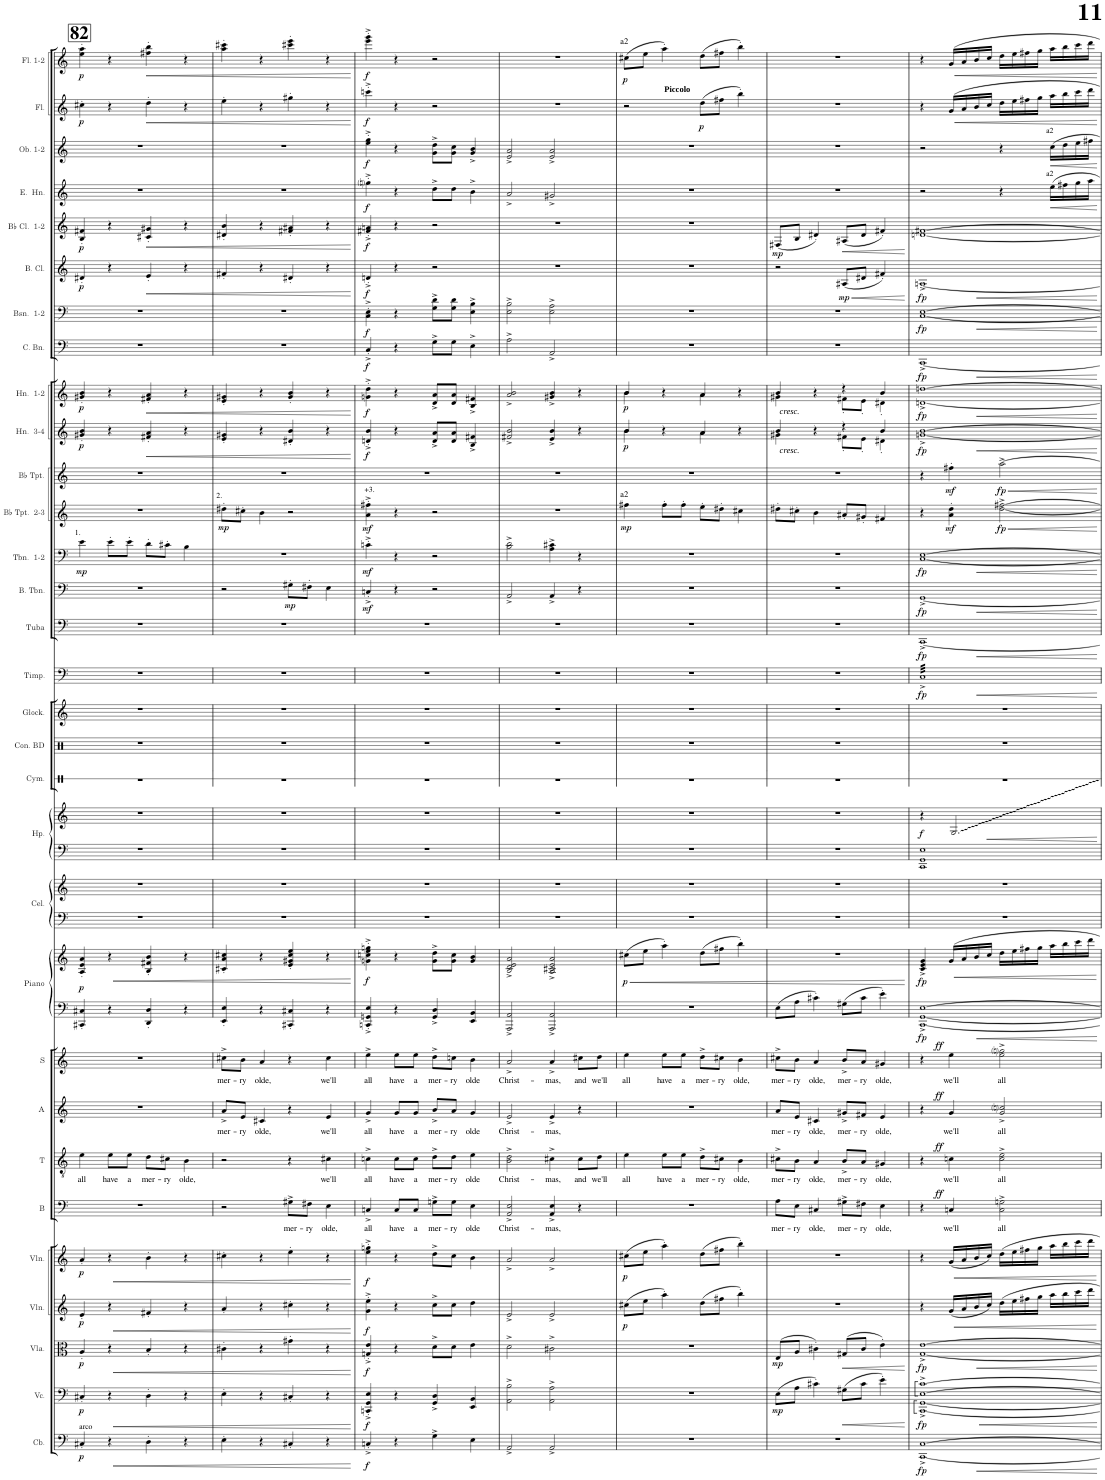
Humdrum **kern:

**kern	**dynam	**kern	**dynam	**kern	**dynam	**kern	**dynam	**kern	**dynam	**kern	**text	**dynam	**kern	**text	**dynam	**kern	**text	**dynam	**kern	**text	**dynam	**kern	**kern	**dynam	**kern	**kern	**kern	**kern	**dynam	**kern	**kern	**kern	**kern	**dynam	**kern	**dynam	**kern	**dynam	**kern	**dynam	**kern	**dynam	**kern	**dynam	**kern	**dynam	**kern	**dynam	**kern	**dynam	**kern	**dynam	**kern	**dynam	**kern	**dynam	**kern	**dynam	**kern	**dynam	**kern	**dynam	**kern	**dynam
*part31	*part31	*part30	*part30	*part29	*part29	*part28	*part28	*part27	*part27	*part26	*part26	*part26	*part25	*part25	*part25	*part24	*part24	*part24	*part23	*part23	*part23	*part22	*part22	*part22	*part21	*part21	*part20	*part20	*part20	*part19	*part18	*part17	*part16	*part16	*part15	*part15	*part14	*part14	*part13	*part13	*part12	*part12	*part11	*part11	*part10	*part10	*part9	*part9	*part8	*part8	*part7	*part7	*part6	*part6	*part5	*part5	*part4	*part4	*part3	*part3	*part2	*part2	*part1	*part1
*staff34	*staff34	*staff33	*staff33	*staff32	*staff32	*staff31	*staff31	*staff30	*staff30	*staff29	*staff29	*staff29	*staff28	*staff28	*staff28	*staff27	*staff27	*staff27	*staff26	*staff26	*staff26	*staff25	*staff24	*staff24/25	*staff23	*staff22	*staff21	*staff20	*staff20/21	*staff19	*staff18	*staff17	*staff16	*staff16	*staff15	*staff15	*staff14	*staff14	*staff13	*staff13	*staff12	*staff12	*staff11	*staff11	*staff10	*staff10	*staff9	*staff9	*staff8	*staff8	*staff7	*staff7	*staff6	*staff6	*staff5	*staff5	*staff4	*staff4	*staff3	*staff3	*staff2	*staff2	*staff1	*staff1
*I"Contrabass	*	*I"Violoncello	*	*I"Viola	*	*I"Violin	*	*I"Violin	*	*I"Bass	*	*	*I"Tenor	*	*	*I"Alto	*	*	*I"Soprano	*	*	*I"Piano	*	*	*I"Celesta	*	*I"Harp	*	*	*I"Percussion	*I"Percussion	*I"Percussion	*I"Timpani	*	*I"Tuba	*	*I"Bass Trombone	*	*I"Trombone 1-2	*	*I"Trumpet in Bb 2-3	*	*I"Trumpet in Bb	*	*I"Horn in F 3-4	*	*I"Horn in F 1-2	*	*I"Contrabassoon	*	*I"Bassoon 1-2	*	*I"Bass Clarinet	*	*I"Clarinet in Bb 1-2	*	*I"English Horn	*	*I"Oboe 1-2	*	*I"Flute 3-Picc.	*	*I"Flute 1-2	*
*I'Cb.	*	*I'Vc.	*	*I'Vla.	*	*I'Vln.	*	*I'Vln.	*	*I'B	*	*	*I'T	*	*	*I'A	*	*	*I'S	*	*	*I'Piano	*	*	*I'Cel.	*	*I'Hp.	*	*	*I'Perc.	*I'Perc.	*I'Perc.	*I'Timp.	*	*I'Tuba	*	*I'B. Tbn.	*	*I'Tbn.  1-2	*	*	*	*	*	*I'Hn.  3-4	*	*I'Hn.  1-2	*	*I'C. Bn.	*	*I'Bsn.  1-2	*	*I'B. Cl.	*	*	*	*I'E.  Hn.	*	*I'Ob. 1-2	*	*I'Picc.	*	*I'Fl. 1-2	*
!!LO:PB:g=z
*clefF4	*	*clefF4	*	*clefC3	*	*clefG2	*	*clefG2	*	*clefF4	*	*	*clefGv2	*	*	*clefG2	*	*	*clefG2	*	*	*clefF4	*clefG2	*	*clefF4	*clefG2	*clefF4	*clefG2	*	*clefX	*clefX	*clefG2	*clefF4	*	*clefF4	*	*clefF4	*	*clefF4	*	*clefG2	*	*clefG2	*	*clefG2	*	*clefG2	*	*clefF4	*	*clefF4	*	*clefG2	*	*clefG2	*	*clefG2	*	*clefG2	*	*clefG2	*	*clefG2	*
*Trd7c12	*	*	*	*	*	*	*	*	*	*	*	*	*	*	*	*	*	*	*	*	*	*	*	*	*Trd-7c-12	*Trd-7c-12	*	*	*	*	*	*Trd-14c-24	*	*	*	*	*	*	*	*	*Trd1c2	*	*Trd1c2	*	*Trd4c7	*	*Trd4c7	*	*Trd7c12	*	*	*	*Trd8c14	*	*Trd1c2	*	*Trd4c7	*	*	*	*Trd-7c-12	*	*	*
*k[]	*	*k[]	*	*k[]	*	*k[]	*	*k[]	*	*k[]	*	*	*k[]	*	*	*k[]	*	*	*k[]	*	*	*k[]	*k[]	*	*k[]	*k[]	*k[]	*k[]	*	*k[]	*k[]	*k[]	*k[]	*	*k[]	*	*k[]	*	*k[]	*	*k[]	*	*k[]	*	*k[]	*	*k[]	*	*k[]	*	*k[]	*	*k[]	*	*k[]	*	*k[]	*	*k[]	*	*k[]	*	*k[]	*
*M2/2	*	*M2/2	*	*M2/2	*	*M2/2	*	*M2/2	*	*M2/2	*	*	*M2/2	*	*	*M2/2	*	*	*M2/2	*	*	*M2/2	*M2/2	*	*M2/2	*M2/2	*M2/2	*M2/2	*	*M2/2	*M2/2	*M2/2	*M2/2	*	*M2/2	*	*M2/2	*	*M2/2	*	*M2/2	*	*M2/2	*	*M2/2	*	*M2/2	*	*M2/2	*	*M2/2	*	*M2/2	*	*M2/2	*	*M2/2	*	*M2/2	*	*M2/2	*	*M2/2	*
!!LO:REH:place=s1:a:B:cj:fs=24:t=82
=82	=82	=82	=82	=82	=82	=82	=82	=82	=82	=82	=82	=82	=82	=82	=82	=82	=82	=82	=82	=82	=82	=82	=82	=82	=82	=82	=82	=82	=82	=82	=82	=82	=82	=82	=82	=82	=82	=82	=82	=82	=82	=82	=82	=82	=82	=82	=82	=82	=82	=82	=82	=82	=82	=82	=82	=82	=82	=82	=82	=82	=82	=82	=82	=82
!	!	!	!	!	!	!	!	!	!	!	!	!	!	!	!	!	!	!	!	!	!	!	!	!	!	!	!	!	!	!	!	!	!	!	!	!	!	!	!LO:TX:a:t=1.	!	!	!	!	!	!	!	!	!	!	!	!	!	!	!	!	!	!	!	!	!	!	!	!	!
!LO:TX:a:t=arco	!	!	!	!	!	!	!	!	!	!	!	!	!	!	!	!	!	!	!	!	!	!	!	!	!	!	!	!	!	!	!	!	!	!	!	!	!	!	!	!	!	!	!	!	!	!	!	!	!	!	!	!	!	!	!	!	!	!	!	!	!	!	!	!
!	!LO:DY:b	!	!LO:DY:b	!	!LO:DY:b	!	!LO:DY:b	!	!LO:DY:b	!	!	!	!	!LO:LY:b	!	!	!	!	!	!	!	!	!	!LO:DY:b	!	!	!	!	!	!	!	!	!	!	!	!	!	!	!	!LO:DY:b	!	!	!	!	!	!LO:DY:b	!	!LO:DY:b	!	!	!	!	!	!LO:DY:b	!	!LO:DY:b	!	!	!	!	!	!LO:DY:b	!	!LO:DY:b
4C#X'/	p	4C#X'/	p	4A'/	p	4e'/	p	4a'/	p	1r	.	.	4e\	all	.	1r	.	.	1r	.	.	4CC#X/' 4C#X/'	4A/' 4e/' 4a/'	p	1r	1r	1r	1r	.	1r	1r	1r	1r	.	1r	.	1r	.	4e\	mp	1r	.	1r	.	4g#X/' 4b/'	p	4g#X/' 4b/'	p	1r	.	1r	.	4d#X'/	p	4B/' 4f#X/'	p	1r	.	1r	.	4cc#X'\	p	4ee\' 4aa\'	p
!	!LO:HP:b	!	!LO:HP:b	!	!LO:HP:b	!	!LO:HP:b	!	!LO:HP:b	!	!	!	!	!LO:LY:b	!	!	!	!	!	!	!	!	!	!LO:HP:b	!	!	!	!	!	!	!	!	!	!	!	!	!	!	!	!	!	!	!	!	!	!	!	!	!	!	!	!	!	!	!	!	!	!	!	!	!	!	!	!
4r	<	4r	<	4r	<	4r	<	4r	<	.	.	.	8e\L	have	.	.	.	.	.	.	.	4r	4r	<	.	.	.	.	.	.	.	.	.	.	.	.	.	.	8e'\L	.	.	.	.	.	4r	.	4r	.	.	.	.	.	4r	.	4r	.	.	.	.	.	4r	.	4r	.
!	!	!	!	!	!	!	!	!	!	!	!	!	!	!LO:LY:b	!	!	!	!	!	!	!	!	!	!	!	!	!	!	!	!	!	!	!	!	!	!	!	!	!	!	!	!	!	!	!	!	!	!	!	!	!	!	!	!	!	!	!	!	!	!	!	!	!	!
.	.	.	.	.	.	.	.	.	.	.	.	.	8e\J	a	.	.	.	.	.	.	.	.	.	.	.	.	.	.	.	.	.	.	.	.	.	.	.	.	8e'\J	.	.	.	.	.	.	.	.	.	.	.	.	.	.	.	.	.	.	.	.	.	.	.	.	.
!	!	!	!	!	!	!	!	!	!	!	!	!	!	!LO:LY:b	!	!	!	!	!	!	!	!	!	!	!	!	!	!	!	!	!	!	!	!	!	!	!	!	!	!	!	!	!	!	!	!LO:HP:b	!	!LO:HP:b	!	!	!	!	!	!LO:HP:b	!	!LO:HP:b	!	!	!	!	!	!LO:HP:b	!	!LO:HP:b
4D'\	.	4D'\	.	4B'/	.	4f#X'/	.	4b'\	.	.	.	.	8d\L	mer-	.	.	.	.	.	.	.	4DD/' 4D/'	4B/' 4f#X/' 4b/'	.	.	.	.	.	.	.	.	.	.	.	.	.	.	.	8d'\L	.	.	.	.	.	4f#X/' 4a/'	<	4f#X/' 4a/'	<	.	.	.	.	4e'/	<	4c#X/' 4g#X/'	<	.	.	.	.	4dd'\	<	4ff#X\' 4bb\'	<
!	!	!	!	!	!	!	!	!	!	!	!	!	!	!LO:LY:b	!	!	!	!	!	!	!	!	!	!	!	!	!	!	!	!	!	!	!	!	!	!	!	!	!	!	!	!	!	!	!	!	!	!	!	!	!	!	!	!	!	!	!	!	!	!	!	!	!	!
.	.	.	.	.	.	.	.	.	.	.	.	.	8c#X\J	-ry	.	.	.	.	.	.	.	.	.	.	.	.	.	.	.	.	.	.	.	.	.	.	.	.	8c#X'\J	.	.	.	.	.	.	.	.	.	.	.	.	.	.	.	.	.	.	.	.	.	.	.	.	.
!	!	!	!	!	!	!	!	!	!	!	!	!	!	!LO:LY:b	!	!	!	!	!	!	!	!	!	!	!	!	!	!	!	!	!	!	!	!	!	!	!	!	!	!	!	!	!	!	!	!	!	!	!	!	!	!	!	!	!	!	!	!	!	!	!	!	!	!
4r	.	4r	.	4r	.	4r	.	4r	.	.	.	.	4B\	olde,	.	.	.	.	.	.	.	4r	4r	.	.	.	.	.	.	.	.	.	.	.	.	.	.	.	4B\	.	.	.	.	.	4r	.	4r	.	.	.	.	.	4r	.	4r	.	.	.	.	.	4r	.	4r	.
=83	=83	=83	=83	=83	=83	=83	=83	=83	=83	=83	=83	=83	=83	=83	=83	=83	=83	=83	=83	=83	=83	=83	=83	=83	=83	=83	=83	=83	=83	=83	=83	=83	=83	=83	=83	=83	=83	=83	=83	=83	=83	=83	=83	=83	=83	=83	=83	=83	=83	=83	=83	=83	=83	=83	=83	=83	=83	=83	=83	=83	=83	=83	=83	=83
!	!	!	!	!	!	!	!	!	!	!	!	!	!	!	!	!	!	!	!	!	!	!	!	!	!	!	!	!	!	!	!	!	!	!	!	!	!	!	!	!	!LO:TX:a:t=2.	!	!	!	!	!	!	!	!	!	!	!	!	!	!	!	!	!	!	!	!	!	!	!
!	!	!	!	!	!	!	!	!	!	!	!	!	!	!	!	!	!LO:LY:b	!	!	!LO:LY:b	!	!	!	!	!	!	!	!	!	!	!	!	!	!	!	!	!	!	!	!	!	!LO:DY:b	!	!	!	!	!	!	!	!	!	!	!	!	!	!	!	!	!	!	!	!	!	!
4E'\	.	4E'\	.	4c#X'\	.	4a'/	.	4cc#X'\	.	2r	.	.	2r	.	.	8a^/L	mer-	.	8cc#X^\L	mer-	.	4EE/' 4E/'	4c#X/' 4a/' 4cc#X/'	.	1r	1r	1r	1r	.	1r	1r	1r	1r	.	1r	.	2r	.	1r	.	8dd#X'\L	mp	1r	.	4e/' 4g#X/'	.	4e/' 4g#X/'	.	1r	.	1r	.	4f#X'/	.	4d#X/' 4b/'	.	1r	.	1r	.	4ee'\	.	4aa\' 4ccc#X\'	.
!	!	!	!	!	!	!	!	!	!	!	!	!	!	!	!	!	!LO:LY:b	!	!	!LO:LY:b	!	!	!	!	!	!	!	!	!	!	!	!	!	!	!	!	!	!	!	!	!	!	!	!	!	!	!	!	!	!	!	!	!	!	!	!	!	!	!	!	!	!	!	!
.	.	.	.	.	.	.	.	.	.	.	.	.	.	.	.	8e/J	-ry	.	8b\J	-ry	.	.	.	.	.	.	.	.	.	.	.	.	.	.	.	.	.	.	.	.	8cc#X'\J	.	.	.	.	.	.	.	.	.	.	.	.	.	.	.	.	.	.	.	.	.	.	.
!	!	!	!	!	!	!	!	!	!	!	!	!	!	!	!	!	!LO:LY:b	!	!	!LO:LY:b	!	!	!	!	!	!	!	!	!	!	!	!	!	!	!	!	!	!	!	!	!	!	!	!	!	!	!	!	!	!	!	!	!	!	!	!	!	!	!	!	!	!	!	!
4r	.	4r	.	4r	.	4r	.	4r	.	.	.	.	.	.	.	4c#X/	olde,	.	4a/	olde,	.	4r	4r	.	.	.	.	.	.	.	.	.	.	.	.	.	.	.	.	.	4b\	.	.	.	4r	.	4r	.	.	.	.	.	4r	.	4r	.	.	.	.	.	4r	.	4r	.
!	!	!	!	!	!	!	!	!	!	!	!LO:LY:b	!	!	!	!	!	!	!	!	!	!	!	!	!	!	!	!	!	!	!	!	!	!	!	!	!	!	!LO:DY:b	!	!	!	!	!	!	!	!	!	!	!	!	!	!	!	!	!	!	!	!	!	!	!	!	!	!
4C#X'/	.	4C#X'/	.	4g#X'\	.	4cc#X'\	.	4ee'\	.	8G#X^\L	mer-	.	4r	.	.	4r	.	.	4r	.	.	4CC#X/' 4C#X/'	4e/' 4g#X/' 4cc#/' 4ee/'	.	.	.	.	.	.	.	.	.	.	.	.	.	8G#X'\L	mp	.	.	2r	.	.	.	4d#X/' 4b/'	.	4g#/' 4b/'	.	.	.	.	.	4d#X'/	.	4f#X/' 4a#X/'	.	.	.	.	.	4gg#X'\	.	4ccc#X\' 4eee\'	.
!	!	!	!	!	!	!	!	!	!	!	!LO:LY:b	!	!	!	!	!	!	!	!	!	!	!	!	!	!	!	!	!	!	!	!	!	!	!	!	!	!	!	!	!	!	!	!	!	!	!	!	!	!	!	!	!	!	!	!	!	!	!	!	!	!	!	!	!
.	.	.	.	.	.	.	.	.	.	8F#X\J	-ry	.	.	.	.	.	.	.	.	.	.	.	.	.	.	.	.	.	.	.	.	.	.	.	.	.	8F#X'\J	.	.	.	.	.	.	.	.	.	.	.	.	.	.	.	.	.	.	.	.	.	.	.	.	.	.	.
!	!	!	!	!	!	!	!	!	!	!	!LO:LY:b	!	!	!LO:LY:b	!	!	!LO:LY:b	!	!	!LO:LY:b	!	!	!	!	!	!	!	!	!	!	!	!	!	!	!	!	!	!	!	!	!	!	!	!	!	!	!	!	!	!	!	!	!	!	!	!	!	!	!	!	!	!	!	!
4r	.	4r	.	4r	.	4r	.	4r	.	4E\	olde,	.	4c#X\	we'll	.	4e/	we'll	.	4cc#\	we'll	.	4r	4r	.	.	.	.	.	.	.	.	.	.	.	.	.	4E\	.	.	.	.	.	.	.	4r	.	4r	.	.	.	.	.	4r	.	4r	.	.	.	.	.	4r	.	4r	.
.	[	.	[	.	[	.	[	.	[	.	.	.	.	.	.	.	.	.	.	.	.	.	.	[	.	.	.	.	.	.	.	.	.	.	.	.	.	.	.	.	.	.	.	.	.	[	.	[	.	.	.	.	.	[	.	[	.	.	.	.	.	[	.	[
=84	=84	=84	=84	=84	=84	=84	=84	=84	=84	=84	=84	=84	=84	=84	=84	=84	=84	=84	=84	=84	=84	=84	=84	=84	=84	=84	=84	=84	=84	=84	=84	=84	=84	=84	=84	=84	=84	=84	=84	=84	=84	=84	=84	=84	=84	=84	=84	=84	=84	=84	=84	=84	=84	=84	=84	=84	=84	=84	=84	=84	=84	=84	=84	=84
!	!	!	!	!	!	!	!	!	!	!	!	!	!	!	!	!	!	!	!	!	!	!	!	!	!	!	!	!	!	!	!	!	!	!	!	!	!	!	!	!	!LO:TX:a:t=+3.	!	!	!	!	!	!	!	!	!	!	!	!	!	!	!	!	!	!	!	!	!	!	!
!	!LO:DY:b	!	!LO:DY:b	!	!LO:DY:b	!	!LO:DY:b	!	!LO:DY:b	!	!LO:LY:b	!	!	!LO:LY:b	!	!	!LO:LY:b	!	!	!LO:LY:b	!	!	!	!LO:DY:b	!	!	!	!	!	!	!	!	!	!	!	!	!	!LO:DY:b	!	!LO:DY:b	!	!LO:DY:b	!	!	!	!LO:DY:b	!	!LO:DY:b	!	!LO:DY:b	!	!LO:DY:b	!	!LO:DY:b	!	!LO:DY:b	!	!LO:DY:b	!	!LO:DY:b	!	!LO:DY:b	!	!LO:DY:b
4Cn'^/	f	4CCn/'^ 4GG/'^ 4E/'^	f	4Gn/'^ 4e/'^	f	4g\'^ 4ee\'^	f	4ee\'^ 4ggn\'^	f	4Cn^/	all	.	4cn^\	all	.	4g^/	all	.	4ee^\	all	.	4CCn/'^ 4GGn/'^ 4E/'^	4gn\'^ 4ccn\'^ 4ee\'^ 4ggn\'^	f	1r	1r	1r	1r	.	1r	1r	1r	1r	.	1r	.	4Cn'^/	mf	4cn'^\	mf	4a\'^ 4ff#X\'^	mf	1r	.	4dn/'^ 4b/'^	f	4gn\'^ 4dd\'^	f	4C'^/	f	4C\'^ 4E\'^	f	4dn'^/	f	4f#X/'^ 4an/'^	f	4ggni'^\	f	4ee\'^ 4gg\'^	f	4cccn'^\	f	4eee\'^ 4ggg\'^	f
!	!	!	!	!	!	!	!	!	!	!	!LO:LY:b	!	!	!LO:LY:b	!	!	!LO:LY:b	!	!	!LO:LY:b	!	!	!	!	!	!	!	!	!	!	!	!	!	!	!	!	!	!	!	!	!	!	!	!	!	!	!	!	!	!	!	!	!	!	!	!	!	!	!	!	!	!	!	!
4r	.	4r	.	4r	.	4r	.	4r	.	8C/L	have	.	8c\L	have	.	8g/L	have	.	8ee\L	have	.	4r	4r	.	.	.	.	.	.	.	.	.	.	.	.	.	4r	.	4r	.	4r	.	.	.	4r	.	4r	.	4r	.	4r	.	4r	.	4r	.	4r	.	4r	.	4r	.	4r	.
!	!	!	!	!	!	!	!	!	!	!	!LO:LY:b	!	!	!LO:LY:b	!	!	!LO:LY:b	!	!	!LO:LY:b	!	!	!	!	!	!	!	!	!	!	!	!	!	!	!	!	!	!	!	!	!	!	!	!	!	!	!	!	!	!	!	!	!	!	!	!	!	!	!	!	!	!	!	!
.	.	.	.	.	.	.	.	.	.	8C/J	a	.	8c\J	a	.	8g/J	a	.	8ee\J	a	.	.	.	.	.	.	.	.	.	.	.	.	.	.	.	.	.	.	.	.	.	.	.	.	.	.	.	.	.	.	.	.	.	.	.	.	.	.	.	.	.	.	.	.
!	!	!	!	!	!	!	!	!	!	!	!LO:LY:b	!	!	!LO:LY:b	!	!	!LO:LY:b	!	!	!LO:LY:b	!	!	!	!	!	!	!	!	!	!	!	!	!	!	!	!	!	!	!	!	!	!	!	!	!	!	!	!	!	!	!	!	!	!	!	!	!	!	!	!	!	!	!	!
4G^\	.	4GG/^ 4D/^	.	8d^\L	.	8cc^\L	.	8dd^\L	.	8Gn^\L	mer-	.	8d^\L	mer-	.	8b^/L	mer-	.	8dd^\L	mer-	.	4GG/^ 4D/^	8g\^ 8dd\^L	.	.	.	.	.	.	.	.	.	.	.	.	.	2r	.	2r	.	2r	.	.	.	8d/^ 8a/^L	.	8d/^ 8a/^L	.	8G^\L	.	8G\^ 8d\^L	.	2r	.	2r	.	8dd^\L	.	8g\^ 8dd\^L	.	2r	.	2r	.
!	!	!	!	!	!	!	!	!	!	!	!LO:LY:b	!	!	!LO:LY:b	!	!	!LO:LY:b	!	!	!LO:LY:b	!	!	!	!	!	!	!	!	!	!	!	!	!	!	!	!	!	!	!	!	!	!	!	!	!	!	!	!	!	!	!	!	!	!	!	!	!	!	!	!	!	!	!	!
.	.	.	.	8d\J	.	8cc\J	.	8cc\J	.	8G\J	-ry	.	8d\J	-ry	.	8a/J	-ry	.	8ccn\J	-ry	.	.	8g\ 8cc\J	.	.	.	.	.	.	.	.	.	.	.	.	.	.	.	.	.	.	.	.	.	8d/ 8a/J	.	8d/ 8a/J	.	8G\J	.	8G\ 8d\J	.	.	.	.	.	8dd\J	.	8g\ 8cc\J	.	.	.	.	.
!	!	!	!	!	!	!	!	!	!	!	!LO:LY:b	!	!	!LO:LY:b	!	!	!LO:LY:b	!	!	!LO:LY:b	!	!	!	!	!	!	!	!	!	!	!	!	!	!	!	!	!	!	!	!	!	!	!	!	!	!	!	!	!	!	!	!	!	!	!	!	!	!	!	!	!	!	!	!
4E\	.	4EE/ 4BB/	.	4e\	.	4dd\	.	4b\	.	4E\	olde	.	4e\	olde	.	4g/	olde	.	4b\	olde	.	4EE/ 4BB/	4g/ 4b/	.	.	.	.	.	.	.	.	.	.	.	.	.	.	.	.	.	.	.	.	.	4B/^ 4f#X/^	.	4B/^ 4f#X/^	.	4E^\	.	4E\^ 4B\^	.	.	.	.	.	4b^\	.	4g/^ 4b/^	.	.	.	.	.
=85	=85	=85	=85	=85	=85	=85	=85	=85	=85	=85	=85	=85	=85	=85	=85	=85	=85	=85	=85	=85	=85	=85	=85	=85	=85	=85	=85	=85	=85	=85	=85	=85	=85	=85	=85	=85	=85	=85	=85	=85	=85	=85	=85	=85	=85	=85	=85	=85	=85	=85	=85	=85	=85	=85	=85	=85	=85	=85	=85	=85	=85	=85	=85	=85
!	!	!	!	!	!	!	!	!	!	!	!LO:LY:b	!	!	!LO:LY:b	!	!	!LO:LY:b	!	!	!LO:LY:b	!	!	!	!	!	!	!	!	!	!	!	!	!	!	!	!	!	!	!	!	!	!	!	!	!	!	!	!	!	!	!	!	!	!	!	!	!	!	!	!	!	!	!	!
2AA^/	.	2AA\^ 2B\^	.	2d^\	.	2e^/	.	2a^/	.	2AA/^ 2E/^	Christ-	.	2B\^ 2d\^	Christ-	.	2e^/	Christ-	.	2a^/	Christ-	.	2AAA/^ 2AA/^	2B/^ 2d/^ 2e/^ 2a/^	.	1r	1r	1r	1r	.	1r	1r	1r	1r	.	1r	.	2AA^/	.	2B\^ 2d\^	.	1r	.	1r	.	2f#X/^ 2b/^	.	2a/^ 2b/^	.	2A^\	.	2E\^ 2B\^	.	1r	.	1r	.	2a^/	.	2e/^ 2a/^	.	1r	.	1r	.
!	!	!	!	!	!	!	!	!	!	!	!LO:LY:b	!	!	!LO:LY:b	!	!	!LO:LY:b	!	!	!LO:LY:b	!	!	!	!	!	!	!	!	!	!	!	!	!	!	!	!	!	!	!	!	!	!	!	!	!	!	!	!	!	!	!	!	!	!	!	!	!	!	!	!	!	!	!	!
2AA^/	.	2AA\^ 2A\^	.	2c#X^\	.	2e^/	.	2a^/	.	4AA/^ 4E/^	mas,	.	4c#X^\	mas,	.	4e^/	mas,	.	4a^/	mas,	.	2AAA/^ 2AA/^	2A/^ 2c#X/^ 2e/^ 2a/^	.	.	.	.	.	.	.	.	.	.	.	.	.	4AA^/	.	4A\^ 4c#X\^	.	.	.	.	.	4e/^ 4b/^	.	4g#X/^ 4b/^	.	2AA^/	.	2E\^ 2A\^	.	.	.	.	.	2g#X^/	.	2e/^ 2a/^	.	.	.	.	.
!	!	!	!	!	!	!	!	!	!	!	!	!	!	!LO:LY:b	!	!	!	!	!	!LO:LY:b	!	!	!	!	!	!	!	!	!	!	!	!	!	!	!	!	!	!	!	!	!	!	!	!	!	!	!	!	!	!	!	!	!	!	!	!	!	!	!	!	!	!	!	!
.	.	.	.	.	.	.	.	.	.	4r	.	.	8c#\L	and	.	4r	.	.	8cc#X\L	and	.	.	.	.	.	.	.	.	.	.	.	.	.	.	.	.	4r	.	4r	.	.	.	.	.	4r	.	4r	.	.	.	.	.	.	.	.	.	.	.	.	.	.	.	.	.
!	!	!	!	!	!	!	!	!	!	!	!	!	!	!LO:LY:b	!	!	!	!	!	!LO:LY:b	!	!	!	!	!	!	!	!	!	!	!	!	!	!	!	!	!	!	!	!	!	!	!	!	!	!	!	!	!	!	!	!	!	!	!	!	!	!	!	!	!	!	!	!
.	.	.	.	.	.	.	.	.	.	.	.	.	8d\J	we'll	.	.	.	.	8dd\J	we'll	.	.	.	.	.	.	.	.	.	.	.	.	.	.	.	.	.	.	.	.	.	.	.	.	.	.	.	.	.	.	.	.	.	.	.	.	.	.	.	.	.	.	.	.
=86	=86	=86	=86	=86	=86	=86	=86	=86	=86	=86	=86	=86	=86	=86	=86	=86	=86	=86	=86	=86	=86	=86	=86	=86	=86	=86	=86	=86	=86	=86	=86	=86	=86	=86	=86	=86	=86	=86	=86	=86	=86	=86	=86	=86	=86	=86	=86	=86	=86	=86	=86	=86	=86	=86	=86	=86	=86	=86	=86	=86	=86	=86	=86	=86
!	!	!	!	!	!	!	!	!	!	!	!	!	!	!	!	!	!	!	!	!	!	!	!	!	!	!	!	!	!	!	!	!	!	!	!	!	!	!	!	!	!	!	!	!	!	!	!	!	!	!	!	!	!	!	!	!	!	!	!	!	!	!	!LO:TX:a:t=a2	!
!	!	!	!	!	!	!	!	!	!	!	!	!	!	!	!	!	!	!	!	!	!	!	!	!	!	!	!	!	!	!	!	!	!	!	!	!	!	!	!	!	!LO:TX:a:t=a2	!	!	!	!	!	!	!	!	!	!	!	!	!	!	!	!	!	!	!	!	!	!	!
!	!	!	!	!	!	!	!LO:DY:b	!	!LO:DY:b	!	!	!	!	!LO:LY:b	!	!	!	!	!	!LO:LY:b	!	!	!	!LO:HP:b	!	!	!	!	!	!	!	!	!	!	!	!	!	!	!	!	!	!	!	!	!	!	!	!	!	!	!	!	!	!	!	!	!	!	!	!	!	!	!	!
*	*	*	*	*	*	*	*	*	*	*	*	*	*	*	*	*	*	*	*	*	*	*	*	*	*	*	*	*	*	*	*	*	*	*	*	*	*	*	*	*	*	*	*	*	*^	*	*^	*	*	*	*	*	*	*	*	*	*	*	*	*	*	*	*	*
!	!	!	!	!	!	!	!	!	!	!	!	!	!	!	!	!	!	!	!	!	!	!	!	!LO:DY:n=1:b	!	!	!	!	!	!	!	!	!	!	!	!	!	!	!	!	!	!LO:DY:b	!	!	!	!	!LO:DY:b	!	!	!LO:DY:b	!	!	!	!	!	!	!	!	!	!	!	!	!	!	!	!LO:DY:b
1r	.	1r	.	1r	.	(8cc#X\L	p	(8cc#X\L	p	1r	.	.	4e\	all	.	1r	.	.	4ee\	all	.	1r	(8cc#X\L	< p	1r	1r	1r	1r	.	1r	1r	1r	1r	.	1r	.	1r	.	1r	.	4ff#X\	mp	1r	.	4b/	4b\	p	4b/	4b\	p	1r	.	1r	.	1r	.	1r	.	1r	.	1r	.	2r	.	(8cc#X\L	p
.	.	.	.	.	.	8ee\J	.	8ee\J	.	.	.	.	.	.	.	.	.	.	.	.	.	.	8ee\J	.	.	.	.	.	.	.	.	.	.	.	.	.	.	.	.	.	.	.	.	.	.	.	.	.	.	.	.	.	.	.	.	.	.	.	.	.	.	.	.	.	8ee\J	.
!	!	!	!	!	!	!	!	!	!	!	!	!	!	!LO:LY:b	!	!	!	!	!	!LO:LY:b	!	!	!	!	!	!	!	!	!	!	!	!	!	!	!	!	!	!	!	!	!	!	!	!	!	!	!	!	!	!	!	!	!	!	!	!	!	!	!	!	!	!	!	!	!	!
.	.	.	.	.	.	4aa'\)	.	4aa'\)	.	.	.	.	8e\L	have	.	.	.	.	8ee\L	have	.	.	4aa'\)	.	.	.	.	.	.	.	.	.	.	.	.	.	.	.	.	.	8ff#'\L	.	.	.	4r	4ryy	.	4r	4ryy	.	.	.	.	.	.	.	.	.	.	.	.	.	.	.	4aa'\)	.
!	!	!	!	!	!	!	!	!	!	!	!	!	!	!LO:LY:b	!	!	!	!	!	!LO:LY:b	!	!	!	!	!	!	!	!	!	!	!	!	!	!	!	!	!	!	!	!	!	!	!	!	!	!	!	!	!	!	!	!	!	!	!	!	!	!	!	!	!	!	!	!	!	!
.	.	.	.	.	.	.	.	.	.	.	.	.	8e\J	a	.	.	.	.	8ee\J	a	.	.	.	.	.	.	.	.	.	.	.	.	.	.	.	.	.	.	.	.	8ff#'\J	.	.	.	.	.	.	.	.	.	.	.	.	.	.	.	.	.	.	.	.	.	.	.	.	.
!	!	!	!	!	!	!	!	!	!	!	!	!	!	!	!	!	!	!	!	!	!	!	!	!	!	!	!	!	!	!	!	!	!	!	!	!	!	!	!	!	!	!	!	!	!	!	!	!	!	!	!	!	!	!	!	!	!	!	!	!	!	!	!LO:TX:a:B:t=Piccolo	!	!	!
!	!	!	!	!	!	!	!	!	!	!	!	!	!	!LO:LY:b	!	!	!	!	!	!LO:LY:b	!	!	!	!	!	!	!	!	!	!	!	!	!	!	!	!	!	!	!	!	!	!	!	!	!	!	!	!	!	!	!	!	!	!	!	!	!	!	!	!	!	!	!	!LO:DY:b	!	!
.	.	.	.	.	.	(8dd\L	.	(8dd\L	.	.	.	.	8d^\L	mer-	.	.	.	.	8dd^\L	mer-	.	.	(8dd\L	.	.	.	.	.	.	.	.	.	.	.	.	.	.	.	.	.	8ee'\L	.	.	.	4a/	4a\	.	4a/	4a\	.	.	.	.	.	.	.	.	.	.	.	.	.	(8dd\L	p	(8dd\L	.
!	!	!	!	!	!	!	!	!	!	!	!	!	!	!LO:LY:b	!	!	!	!	!	!LO:LY:b	!	!	!	!	!	!	!	!	!	!	!	!	!	!	!	!	!	!	!	!	!	!	!	!	!	!	!	!	!	!	!	!	!	!	!	!	!	!	!	!	!	!	!	!	!	!
.	.	.	.	.	.	8ff#X\J	.	8ff#X\J	.	.	.	.	8c#X\J	-ry	.	.	.	.	8cc#X\J	-ry	.	.	8ff#X\J	.	.	.	.	.	.	.	.	.	.	.	.	.	.	.	.	.	8dd#X'\J	.	.	.	.	.	.	.	.	.	.	.	.	.	.	.	.	.	.	.	.	.	8ff#X\J	.	8ff#X\J	.
!	!	!	!	!	!	!	!	!	!	!	!	!	!	!LO:LY:b	!	!	!	!	!	!LO:LY:b	!	!	!	!	!	!	!	!	!	!	!	!	!	!	!	!	!	!	!	!	!	!	!	!	!	!	!	!	!	!	!	!	!	!	!	!	!	!	!	!	!	!	!	!	!	!
.	.	.	.	.	.	4bb'\)	.	4bb'\)	.	.	.	.	4B\	olde,	.	.	.	.	4b\	olde,	.	.	4bb'\)	.	.	.	.	.	.	.	.	.	.	.	.	.	.	.	.	.	4cc#X\	.	.	.	4r	4ryy	.	4r	4ryy	.	.	.	.	.	.	.	.	.	.	.	.	.	4bb'\)	.	4bb'\)	.
=87	=87	=87	=87	=87	=87	=87	=87	=87	=87	=87	=87	=87	=87	=87	=87	=87	=87	=87	=87	=87	=87	=87	=87	=87	=87	=87	=87	=87	=87	=87	=87	=87	=87	=87	=87	=87	=87	=87	=87	=87	=87	=87	=87	=87	=87	=87	=87	=87	=87	=87	=87	=87	=87	=87	=87	=87	=87	=87	=87	=87	=87	=87	=87	=87	=87	=87
!	!	!	!	!	!	!	!	!	!	!	!	!	!	!	!	!	!	!	!	!	!	!	!	!	!	!	!	!	!	!	!	!	!	!	!	!	!	!	!	!	!	!	!	!	!	!	!	!LO:TX:b:i:t=cresc.	!	!	!	!	!	!	!	!	!	!	!	!	!	!	!	!	!	!
!	!	!	!	!	!	!	!	!	!	!	!	!	!	!	!	!	!	!	!	!	!	!	!	!	!	!	!	!	!	!	!	!	!	!	!	!	!	!	!	!	!	!	!	!	!LO:TX:b:i:t=cresc.	!	!	!	!	!	!	!	!	!	!	!	!	!	!	!	!	!	!	!	!	!
!	!	!	!LO:DY:b	!	!LO:DY:b	!	!	!	!	!	!LO:LY:b	!	!	!LO:LY:b	!	!	!LO:LY:b	!	!	!LO:LY:b	!	!	!	!	!	!	!	!	!	!	!	!	!	!	!	!	!	!	!	!	!	!	!	!	!	!	!	!	!	!	!	!	!	!	!	!	!	!LO:DY:b	!	!	!	!	!	!	!	!
1r	.	(8E\L	mp	(8E/L	mp	1r	.	1r	.	8A\L	mer-	.	8c#X^\L	mer-	.	8a/L	mer-	.	8cc#X^\L	mer-	.	8E\L	1r	.	1r	1r	1r	1r	.	1r	1r	1r	1r	.	1r	.	1r	.	1r	.	8dd#X'\L	.	1r	.	4b/	4g#X\	.	4b/	4g#X\	.	1r	.	1r	.	2r	.	(8F#X/L	mp	1r	.	1r	.	1r	.	1r	.
!	!	!	!	!	!	!	!	!	!	!	!LO:LY:b	!	!	!LO:LY:b	!	!	!LO:LY:b	!	!	!LO:LY:b	!	!	!	!	!	!	!	!	!	!	!	!	!	!	!	!	!	!	!	!	!	!	!	!	!	!	!	!	!	!	!	!	!	!	!	!	!	!	!	!	!	!	!	!	!	!
.	.	8A\J	.	8A/J	.	.	.	.	.	8E\J	-ry	.	8B\J	-ry	.	8e/J	-ry	.	8b\J	-ry	.	8A\J	.	.	.	.	.	.	.	.	.	.	.	.	.	.	.	.	.	.	8cc#X'\J	.	.	.	.	.	.	.	.	.	.	.	.	.	.	.	8B/J	.	.	.	.	.	.	.	.	.
!	!	!	!	!	!	!	!	!	!	!	!LO:LY:b	!	!	!LO:LY:b	!	!	!LO:LY:b	!	!	!LO:LY:b	!	!	!	!	!	!	!	!	!	!	!	!	!	!	!	!	!	!	!	!	!	!	!	!	!	!	!	!	!	!	!	!	!	!	!	!	!	!	!	!	!	!	!	!	!	!
.	.	4c#X'\)	.	4c#X'\)	.	.	.	.	.	4C#X/	olde,	.	4A/	olde,	.	4c#X/	olde,	.	4a/	olde,	.	4c#X'\	.	.	.	.	.	.	.	.	.	.	.	.	.	.	.	.	.	.	4b\	.	.	.	4r	4ryy	.	4r	4ryy	.	.	.	.	.	.	.	4d#X'/)	.	.	.	.	.	.	.	.	.
!	!	!	!LO:HP:b	!	!LO:HP:b	!	!	!	!	!	!LO:LY:b	!	!	!LO:LY:b	!	!	!LO:LY:b	!	!	!LO:LY:b	!	!	!	!	!	!	!	!	!	!	!	!	!	!	!	!	!	!	!	!	!	!	!	!	!	!	!	!	!	!	!	!	!	!	!	!LO:HP:b	!	!LO:HP:b	!	!	!	!	!	!	!	!
!	!	!	!	!	!	!	!	!	!	!	!	!	!	!	!	!	!	!	!	!	!	!	!	!	!	!	!	!	!	!	!	!	!	!	!	!	!	!	!	!	!	!	!	!	!	!	!	!	!	!	!	!	!	!	!	!LO:DY:n=1:b	!	!	!	!	!	!	!	!	!	!
.	.	(8G#X\L	<	(8G#X/L	<	.	.	.	.	8G#X^\L	mer-	.	8B^/L	mer-	.	8g#X^/L	mer-	.	8b^/L	mer-	.	8G#X\L	.	.	.	.	.	.	.	.	.	.	.	.	.	.	.	.	.	.	8a#X'/L	.	.	.	4r	8f#X'\L	.	4r	8f#X'\L	.	.	.	.	.	(8A#X/L	< mp	(8A#X/L	<	.	.	.	.	.	.	.	.
!	!	!	!	!	!	!	!	!	!	!	!LO:LY:b	!	!	!LO:LY:b	!	!	!LO:LY:b	!	!	!LO:LY:b	!	!	!	!	!	!	!	!	!	!	!	!	!	!	!	!	!	!	!	!	!	!	!	!	!	!	!	!	!	!	!	!	!	!	!	!	!	!	!	!	!	!	!	!	!	!
.	.	8c#\J	.	8c#/J	.	.	.	.	.	8F#X\J	-ry	.	8A/J	-ry	.	8f#X/J	-ry	.	8a/J	-ry	.	8c#\J	.	.	.	.	.	.	.	.	.	.	.	.	.	.	.	.	.	.	8g#X'/J	.	.	.	.	8e'\J	.	.	8e'\J	.	.	.	.	.	8d#X/J	.	8d#/J	.	.	.	.	.	.	.	.	.
!	!	!	!	!	!	!	!	!	!	!	!LO:LY:b	!	!	!LO:LY:b	!	!	!LO:LY:b	!	!	!LO:LY:b	!	!	!	!	!	!	!	!	!	!	!	!	!	!	!	!	!	!	!	!	!	!	!	!	!	!	!	!	!	!	!	!	!	!	!	!	!	!	!	!	!	!	!	!	!	!
.	.	4e'\)	.	4e'\)	.	.	.	.	.	4E\	olde,	.	4G#X/	olde,	.	4e/	olde,	.	4g#X/	olde,	.	4e'\	.	.	.	.	.	.	.	.	.	.	.	.	.	.	.	.	.	.	4f#X/	.	.	.	4b/	4d#X'\	.	4b/	4d#X'\	.	.	.	.	.	4f#X'/)	.	4f#X'/)	.	.	.	.	.	.	.	.	.
*	*	*	*	*	*	*	*	*	*	*	*	*	*	*	*	*	*	*	*	*	*	*	*	*	*	*	*	*	*	*	*	*	*	*	*	*	*	*	*	*	*	*	*	*	*v	*v	*	*	*	*	*	*	*	*	*	*	*	*	*	*	*	*	*	*	*	*
*	*	*	*	*	*	*	*	*	*	*	*	*	*	*	*	*	*	*	*	*	*	*	*	*	*	*	*	*	*	*	*	*	*	*	*	*	*	*	*	*	*	*	*	*	*	*	*v	*v	*	*	*	*	*	*	*	*	*	*	*	*	*	*	*	*	*
.	.	.	[	.	[	.	.	.	.	.	.	.	.	.	.	.	.	.	.	.	.	.	.	[	.	.	.	.	.	.	.	.	.	.	.	.	.	.	.	.	.	.	.	.	.	.	.	.	.	.	.	.	.	[	.	[	.	.	.	.	.	.	.	.
=88	=88	=88	=88	=88	=88	=88	=88	=88	=88	=88	=88	=88	=88	=88	=88	=88	=88	=88	=88	=88	=88	=88	=88	=88	=88	=88	=88	=88	=88	=88	=88	=88	=88	=88	=88	=88	=88	=88	=88	=88	=88	=88	=88	=88	=88	=88	=88	=88	=88	=88	=88	=88	=88	=88	=88	=88	=88	=88	=88	=88	=88	=88	=88	=88
!	!LO:HP:b	!	!LO:HP:b	!	!LO:HP:b	!	!	!	!	!	!	!	!	!	!	!	!	!	!	!	!	!	!	!	!	!	!	!	!	!	!	!	!	!LO:HP:b	!	!LO:HP:b	!	!LO:HP:b	!	!LO:HP:b	!	!	!	!	!	!LO:HP:b	!	!LO:HP:b	!	!LO:HP:b	!	!LO:HP:b	!	!LO:HP:b	!	!	!	!	!	!	!	!	!	!
*	*	*^	*	*	*	*	*	*	*	*	*	*	*	*	*	*	*	*	*	*	*	*	*	*	*	*	*	*^	*	*	*	*	*	*	*	*	*	*	*	*	*	*	*	*	*	*	*	*	*	*	*	*	*	*	*	*	*	*	*	*	*	*	*	*
!	!LO:DY:n=1:b	!	!	!LO:DY:n=1:b	!	!LO:DY:n=1:b	!	!	!	!	!	!	!	!	!	!	!	!	!	!	!	!	!	!	!LO:DY:b=2	!	!	!	!	!	!	!	!	!	!	!	!	!	!	!	!	!	!	!	!	!	!	!	!	!	!	!	!	!	!	!	!	!	!	!	!	!	!	!	!	!
!	!	!	!	!	!	!	!	!	!	!	!	!	!	!	!	!	!	!	!	!	!	!	!	!	!LO:DY:n=1:b	!	!	!	!	!	!LO:DY:a=2	!	!	!	!	!LO:DY:n=1:b	!	!LO:DY:n=1:b	!	!LO:DY:n=1:b	!	!LO:DY:n=1:b	!	!	!	!	!	!LO:DY:n=1:b	!	!LO:DY:n=1:b	!	!LO:DY:n=1:b	!	!LO:DY:n=1:b	!	!LO:DY:n=1:b	!	!	!	!	!	!	!	!	!	!
*	*	*	*	*	*	*	*	*	*	*	*	*	*	*	*	*	*	*	*	*	*	*	*	*	*	*	*	*	*	*	*	*	*	*	*tremolo	*	*	*	*	*	*	*	*	*	*	*	*	*	*	*	*	*	*	*	*	*	*	*	*	*	*	*	*	*	*	*
[1CC^ [1C^	< fp	[1E^ [1c^	[1CC^ [1GG^	< fp	[1G^ [1e^	< fp	4r	.	4r	.	4r	.	.	4r	.	.	4r	.	.	4r	.	.	[1CC^ [1GG^ [1E^	4c/^ 4e/^ 4g/^	fp fp	1r	1r	1CC 1GG 1E	4r	4ryy	f	1r	1r	1r	32C^LLL	< fp	[1CC^	< fp	[1GG^	< fp	[1C [1E	< fp	4r	.	4r	.	[1gn^ [1b^	< fp	[1dn^ [1ddn^	< fp	[1CC^	< fp	[1C [1E	< fp	[1An^	< fp	[1dn [1f#X	.	2r	.	2r	.	4r	.	4r	.
.	.	.	.	.	.	.	.	.	.	.	.	.	.	.	.	.	.	.	.	.	.	.	.	.	.	.	.	.	.	.	.	.	.	.	32C^	.	.	.	.	.	.	.	.	.	.	.	.	.	.	.	.	.	.	.	.	.	.	.	.	.	.	.	.	.	.	.
.	.	.	.	.	.	.	.	.	.	.	.	.	.	.	.	.	.	.	.	.	.	.	.	.	.	.	.	.	.	.	.	.	.	.	32C^	.	.	.	.	.	.	.	.	.	.	.	.	.	.	.	.	.	.	.	.	.	.	.	.	.	.	.	.	.	.	.
.	.	.	.	.	.	.	.	.	.	.	.	.	.	.	.	.	.	.	.	.	.	.	.	.	.	.	.	.	.	.	.	.	.	.	32C^	.	.	.	.	.	.	.	.	.	.	.	.	.	.	.	.	.	.	.	.	.	.	.	.	.	.	.	.	.	.	.
.	.	.	.	.	.	.	.	.	.	.	.	.	.	.	.	.	.	.	.	.	.	.	.	.	.	.	.	.	.	.	.	.	.	.	32C^	.	.	.	.	.	.	.	.	.	.	.	.	.	.	.	.	.	.	.	.	.	.	.	.	.	.	.	.	.	.	.
.	.	.	.	.	.	.	.	.	.	.	.	.	.	.	.	.	.	.	.	.	.	.	.	.	.	.	.	.	.	.	.	.	.	.	32C^	.	.	.	.	.	.	.	.	.	.	.	.	.	.	.	.	.	.	.	.	.	.	.	.	.	.	.	.	.	.	.
.	.	.	.	.	.	.	.	.	.	.	.	.	.	.	.	.	.	.	.	.	.	.	.	.	.	.	.	.	.	.	.	.	.	.	32C^	.	.	.	.	.	.	.	.	.	.	.	.	.	.	.	.	.	.	.	.	.	.	.	.	.	.	.	.	.	.	.
.	.	.	.	.	.	.	.	.	.	.	.	.	.	.	.	.	.	.	.	.	.	.	.	.	.	.	.	.	.	.	.	.	.	.	32C^	.	.	.	.	.	.	.	.	.	.	.	.	.	.	.	.	.	.	.	.	.	.	.	.	.	.	.	.	.	.	.
!	!	!	!	!	!	!	!	!LO:HP:b	!	!LO:HP:b	!	!LO:LY:b	!LO:DY:a	!	!LO:LY:b	!LO:DY:a	!	!LO:LY:b	!LO:DY:a	!	!LO:LY:b	!LO:DY:a	!	!	!LO:HP:b	!	!	!	!	!	!LO:HP:b	!	!	!	!	!	!	!	!	!	!	!	!	!LO:DY:b	!	!LO:DY:b	!	!	!	!	!	!	!	!	!	!	!	!	!	!	!	!	!	!LO:HP:b	!	!LO:HP:b
.	.	.	.	.	.	.	(16g/LL	<	(16g/LL	<	4Cn/	we'll	ff	4cn\	we'll	ff	4g/	we'll	ff	4ee\	we'll	ff	.	16g/LL	<	.	.	.	2.G/	4f#X	<	.	.	.	32C^	.	.	.	.	.	.	.	4a\' 4dd\'	mf	4ff#X'\	mf	.	.	.	.	.	.	.	.	.	.	.	.	.	.	.	.	16g/LL	<	16g/LL	<
.	.	.	.	.	.	.	.	.	.	.	.	.	.	.	.	.	.	.	.	.	.	.	.	.	.	.	.	.	.	.	.	.	.	.	32C^	.	.	.	.	.	.	.	.	.	.	.	.	.	.	.	.	.	.	.	.	.	.	.	.	.	.	.	.	.	.	.
.	.	.	.	.	.	.	16a/	.	16a/	.	.	.	.	.	.	.	.	.	.	.	.	.	.	16a/	.	.	.	.	.	.	.	.	.	.	32C^	.	.	.	.	.	.	.	.	.	.	.	.	.	.	.	.	.	.	.	.	.	.	.	.	.	.	.	16a/	.	16a/	.
.	.	.	.	.	.	.	.	.	.	.	.	.	.	.	.	.	.	.	.	.	.	.	.	.	.	.	.	.	.	.	.	.	.	.	32C^	.	.	.	.	.	.	.	.	.	.	.	.	.	.	.	.	.	.	.	.	.	.	.	.	.	.	.	.	.	.	.
.	.	.	.	.	.	.	16b/	.	16b/	.	.	.	.	.	.	.	.	.	.	.	.	.	.	16b/	.	.	.	.	.	.	.	.	.	.	32C^	.	.	.	.	.	.	.	.	.	.	.	.	.	.	.	.	.	.	.	.	.	.	.	.	.	.	.	16b/	.	16b/	.
.	.	.	.	.	.	.	.	.	.	.	.	.	.	.	.	.	.	.	.	.	.	.	.	.	.	.	.	.	.	.	.	.	.	.	32C^	.	.	.	.	.	.	.	.	.	.	.	.	.	.	.	.	.	.	.	.	.	.	.	.	.	.	.	.	.	.	.
.	.	.	.	.	.	.	16cc/JJ)	.	16cc/JJ)	.	.	.	.	.	.	.	.	.	.	.	.	.	.	16cc/JJ	.	.	.	.	.	.	.	.	.	.	32C^	.	.	.	.	.	.	.	.	.	.	.	.	.	.	.	.	.	.	.	.	.	.	.	.	.	.	.	16cc/JJ	.	16cc/JJ	.
.	.	.	.	.	.	.	.	.	.	.	.	.	.	.	.	.	.	.	.	.	.	.	.	.	.	.	.	.	.	.	.	.	.	.	32C^	.	.	.	.	.	.	.	.	.	.	.	.	.	.	.	.	.	.	.	.	.	.	.	.	.	.	.	.	.	.	.
!	!	!	!	!	!	!	!	!	!	!	!	!LO:LY:b	!	!	!LO:LY:b	!	!	!LO:LY:b	!	!	!LO:LY:b	!	!	!	!	!	!	!	!	!	!	!	!	!	!	!	!	!	!	!	!	!	!	!LO:HP:b	!	!LO:HP:b	!	!	!	!	!	!	!	!	!	!	!	!	!	!	!	!	!	!	!	!
!	!	!	!	!	!	!	!	!	!	!	!	!	!	!	!	!	!	!	!	!	!	!	!	!	!	!	!	!	!	!	!	!	!	!	!	!	!	!	!	!	!	!	!	!LO:DY:n=1:b	!	!LO:DY:n=1:b	!	!	!	!	!	!	!	!	!	!	!	!	!	!	!	!	!	!	!	!
.	.	.	.	.	.	.	16dd\LL	.	16dd\LL	.	2C\^ 2Gn\^	all	.	2c\^ 2e\^	all	.	2g/^ 2ccni/^	all	.	2ee\^ 2ggni\^	all	.	.	16dd\LL	.	.	.	.	.	2ryy	.	.	.	.	32C^	.	.	.	.	.	.	.	[2dd\^ [2ff#X\^	< fp	[2aa^\	< fp	.	.	.	.	.	.	.	.	.	.	.	.	4r	.	4r	.	16dd\LL	.	16dd\LL	.
.	.	.	.	.	.	.	.	.	.	.	.	.	.	.	.	.	.	.	.	.	.	.	.	.	.	.	.	.	.	.	.	.	.	.	32C^	.	.	.	.	.	.	.	.	.	.	.	.	.	.	.	.	.	.	.	.	.	.	.	.	.	.	.	.	.	.	.
.	.	.	.	.	.	.	16ee\	.	16ee\	.	.	.	.	.	.	.	.	.	.	.	.	.	.	16ee\	.	.	.	.	.	.	.	.	.	.	32C^	.	.	.	.	.	.	.	.	.	.	.	.	.	.	.	.	.	.	.	.	.	.	.	.	.	.	.	16ee\	.	16ee\	.
.	.	.	.	.	.	.	.	.	.	.	.	.	.	.	.	.	.	.	.	.	.	.	.	.	.	.	.	.	.	.	.	.	.	.	32C^	.	.	.	.	.	.	.	.	.	.	.	.	.	.	.	.	.	.	.	.	.	.	.	.	.	.	.	.	.	.	.
.	.	.	.	.	.	.	16ff#X\	.	16ff#X\	.	.	.	.	.	.	.	.	.	.	.	.	.	.	16ff#X\	.	.	.	.	.	.	.	.	.	.	32C^	.	.	.	.	.	.	.	.	.	.	.	.	.	.	.	.	.	.	.	.	.	.	.	.	.	.	.	16ff#X\	.	16ff#X\	.
.	.	.	.	.	.	.	.	.	.	.	.	.	.	.	.	.	.	.	.	.	.	.	.	.	.	.	.	.	.	.	.	.	.	.	32C^	.	.	.	.	.	.	.	.	.	.	.	.	.	.	.	.	.	.	.	.	.	.	.	.	.	.	.	.	.	.	.
.	.	.	.	.	.	.	16gg\JJ	.	16gg\JJ	.	.	.	.	.	.	.	.	.	.	.	.	.	.	16gg\JJ	.	.	.	.	.	.	.	.	.	.	32C^	.	.	.	.	.	.	.	.	.	.	.	.	.	.	.	.	.	.	.	.	.	.	.	.	.	.	.	16gg\JJ	.	16gg\JJ	.
.	.	.	.	.	.	.	.	.	.	.	.	.	.	.	.	.	.	.	.	.	.	.	.	.	.	.	.	.	.	.	.	.	.	.	32C^	.	.	.	.	.	.	.	.	.	.	.	.	.	.	.	.	.	.	.	.	.	.	.	.	.	.	.	.	.	.	.
!	!	!	!	!	!	!	!	!	!	!	!	!	!	!	!	!	!	!	!	!	!	!	!	!	!	!	!	!	!	!	!	!	!	!	!	!	!	!	!	!	!	!	!	!	!	!	!	!	!	!	!	!	!	!	!	!	!	!	!	!	!LO:TX:a:t=a2	!	!	!	!	!
!	!	!	!	!	!	!	!	!	!	!	!	!	!	!	!	!	!	!	!	!	!	!	!	!	!	!	!	!	!	!	!	!	!	!	!	!	!	!	!	!	!	!	!	!	!	!	!	!	!	!	!	!	!	!	!	!	!	!	!LO:TX:a:t=a2	!	!	!	!	!	!	!
!	!	!	!	!	!	!	!	!	!	!	!	!	!	!	!	!	!	!	!	!	!	!	!	!	!	!	!	!	!	!	!	!	!	!	!	!	!	!	!	!	!	!	!	!	!	!	!	!	!	!	!	!	!	!	!	!	!	!	!	!LO:HP:b	!	!LO:HP:b	!	!	!	!
.	.	.	.	.	.	.	16aa\LL	.	16aa\LL	.	.	.	.	.	.	.	.	.	.	.	.	.	.	16aa\LL	.	.	.	.	.	.	.	.	.	.	32C^	.	.	.	.	.	.	.	.	.	.	.	.	.	.	.	.	.	.	.	.	.	.	.	16ee\LL	<	16cc\LL	<	16aa\LL	.	16aa\LL	.
.	.	.	.	.	.	.	.	.	.	.	.	.	.	.	.	.	.	.	.	.	.	.	.	.	.	.	.	.	.	.	.	.	.	.	32C^	.	.	.	.	.	.	.	.	.	.	.	.	.	.	.	.	.	.	.	.	.	.	.	.	.	.	.	.	.	.	.
.	.	.	.	.	.	.	16bb\	.	16bb\	.	.	.	.	.	.	.	.	.	.	.	.	.	.	16bb\	.	.	.	.	.	.	.	.	.	.	32C^	.	.	.	.	.	.	.	.	.	.	.	.	.	.	.	.	.	.	.	.	.	.	.	16ff#X\	.	16dd\	.	16bb\	.	16bb\	.
.	.	.	.	.	.	.	.	.	.	.	.	.	.	.	.	.	.	.	.	.	.	.	.	.	.	.	.	.	.	.	.	.	.	.	32C^	.	.	.	.	.	.	.	.	.	.	.	.	.	.	.	.	.	.	.	.	.	.	.	.	.	.	.	.	.	.	.
.	.	.	.	.	.	.	16ccc\	.	16ccc\	.	.	.	.	.	.	.	.	.	.	.	.	.	.	16ccc\	.	.	.	.	.	.	.	.	.	.	32C^	.	.	.	.	.	.	.	.	.	.	.	.	.	.	.	.	.	.	.	.	.	.	.	16gg\	.	16ee\	.	16ccc\	.	16ccc\	.
.	.	.	.	.	.	.	.	.	.	.	.	.	.	.	.	.	.	.	.	.	.	.	.	.	.	.	.	.	.	.	.	.	.	.	32C^	.	.	.	.	.	.	.	.	.	.	.	.	.	.	.	.	.	.	.	.	.	.	.	.	.	.	.	.	.	.	.
.	.	.	.	.	.	.	16ddd\JJ	.	16ddd\JJ	.	.	.	.	.	.	.	.	.	.	.	.	.	.	16ddd\JJ	.	.	.	.	.	.	.	.	.	.	32C^	.	.	.	.	.	.	.	.	.	.	.	.	.	.	.	.	.	.	.	.	.	.	.	16aa\JJ	.	16ff#X\JJ	.	16ddd\JJ	.	16ddd\JJ	.
.	.	.	.	.	.	.	.	.	.	.	.	.	.	.	.	.	.	.	.	.	.	.	.	.	.	.	.	.	.	.	.	.	.	.	32C^JJJ	.	.	.	.	.	.	.	.	.	.	.	.	.	.	.	.	.	.	.	.	.	.	.	.	.	.	.	.	.	.	.
*	*	*	*	*	*	*	*	*	*	*	*	*	*	*	*	*	*	*	*	*	*	*	*	*	*	*	*	*	*	*	*	*	*	*	*Xtremolo	*	*	*	*	*	*	*	*	*	*	*	*	*	*	*	*	*	*	*	*	*	*	*	*	*	*	*	*	*	*	*
*	*	*v	*v	*	*	*	*	*	*	*	*	*	*	*	*	*	*	*	*	*	*	*	*	*	*	*	*	*	*v	*v	*	*	*	*	*	*	*	*	*	*	*	*	*	*	*	*	*	*	*	*	*	*	*	*	*	*	*	*	*	*	*	*	*	*	*	*
.	[	.	[	.	[	.	[	.	[	.	.	.	.	.	.	.	.	.	.	.	.	.	.	[	.	.	.	.	[	.	.	.	.	[	.	[	.	[	.	[	.	[	.	[	.	[	.	[	.	[	.	[	.	[	.	.	.	[	.	[	.	[	.	[
=	=	=	=	=	=	=	=	=	=	=	=	=	=	=	=	=	=	=	=	=	=	=	=	=	=	=	=	=	=	=	=	=	=	=	=	=	=	=	=	=	=	=	=	=	=	=	=	=	=	=	=	=	=	=	=	=	=	=	=	=	=	=	=	=
*-	*-	*-	*-	*-	*-	*-	*-	*-	*-	*-	*-	*-	*-	*-	*-	*-	*-	*-	*-	*-	*-	*-	*-	*-	*-	*-	*-	*-	*-	*-	*-	*-	*-	*-	*-	*-	*-	*-	*-	*-	*-	*-	*-	*-	*-	*-	*-	*-	*-	*-	*-	*-	*-	*-	*-	*-	*-	*-	*-	*-	*-	*-	*-	*-
